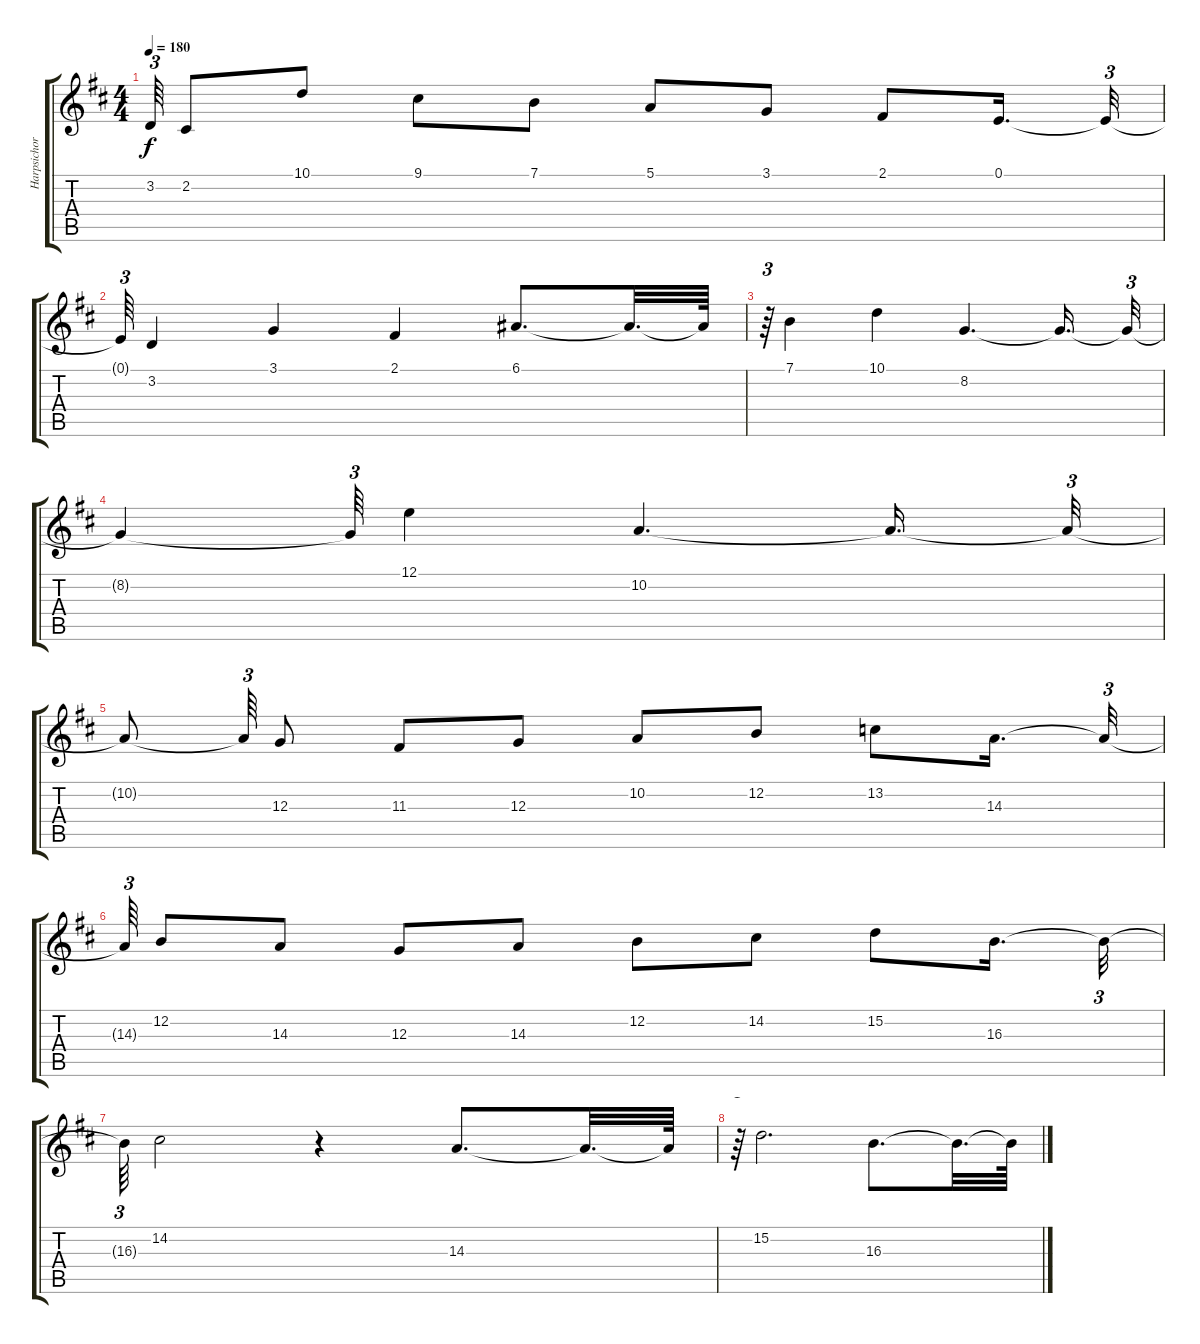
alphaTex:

\track ("Harpsichord RH" "Harpsichor") {instrument harpsichord}
\staff {score tabs}
\tuning (E4 B3 G3 D3 A2 E2) {hide}
\ts (4 4)
\tempo 180
\clef g2
\ks bminor
3.2{t}.64{tu (3 2) dy f} 2.2.8 10.1.8 9.1.8 7.1.8 5.1.8 3.1.8 2.1.8 0.1.16{d} 0.1{t}.32{tu (3 2)} |
0.1{t}.64{tu (3 2)} 3.2.4 3.1.4 2.1.4 6.1.8{d} 6.1{t}.32{d} 6.1{t}.64 |
r.64{tu (3 2)} 7.1.4 10.1.4 8.2.4{d} 8.2{t}.16{d} 8.2{t}.32{tu (3 2)} |
8.2{t}.4 8.2{t}.64{tu (3 2)} 12.1.4 10.2.4{d} 10.2{t}.16{d} 10.2{t}.32{tu (3 2)} |
10.2{t}.8 10.2{t}.64{tu (3 2)} 12.3.8 11.3.8 12.3.8 10.2.8 12.2.8 13.2.8 14.3.16{d} 14.3{t}.32{tu (3 2)} |
14.3{t}.64{tu (3 2)} 12.2.8 14.3.8 12.3.8 14.3.8 12.2.8 14.2.8 15.2.8 16.3.16{d} 16.3{t}.32{tu (3 2)} |
16.3{t}.64{tu (3 2)} 14.2.2 r.4 14.3.8{d} 14.3{t}.32{d} 14.3{t}.64 |
r.64{tu (3 2)} 15.2.2{d} 16.3.8{d} 16.3{t}.32{d} 16.3{t}.64
